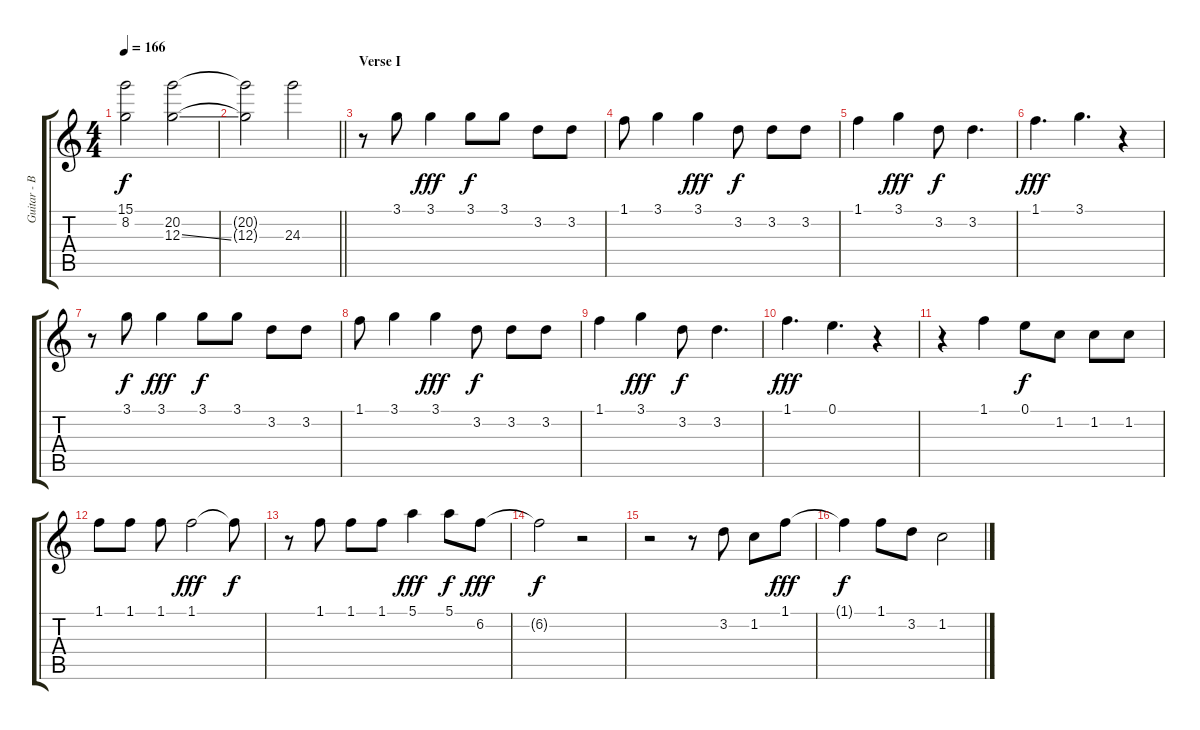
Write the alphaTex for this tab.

\track ("Guitar - Blackmore - Дыма" "Guitar - B") {instrument distortionguitar}
\staff {score tabs}
\tuning (E4 B3 G3 D3 A2 E2) {hide}
\ts (4 4)
\tempo 166
\clef g2
\ks c
(15.1{t} 8.2{t}).2{dy f volume 6} (20.2 12.3{ss}).2 |
\barLineRight lightlight
(20.2{t} 12.3{t}).2 24.3.2 |
\section ("" "Verse I")
r.8 3.1.8{volume 13} 3.1.4{dy fff} 3.1.8{dy f} 3.1.8 3.2.8 3.2.8 |
1.1.8 3.1.4 3.1.4{dy fff} 3.2.8{dy f} 3.2.8 3.2.8 |
1.1.4 3.1.4{dy fff} 3.2.8{dy f} 3.2.4{d} |
1.1.4{d dy fff} 3.1.4{d} r.4 |
r.8 3.1.8{dy f} 3.1.4{dy fff} 3.1.8{dy f} 3.1.8 3.2.8 3.2.8 |
1.1.8 3.1.4 3.1.4{dy fff} 3.2.8{dy f} 3.2.8 3.2.8 |
1.1.4 3.1.4{dy fff} 3.2.8{dy f} 3.2.4{d} |
1.1.4{d dy fff} 0.1.4{d} r.4 |
r.4 1.1.4 0.1.8{dy f} 1.2.8 1.2.8 1.2.8 |
1.1.8 1.1.8 1.1.8 1.1.2{dy fff} 1.1{t}.8{dy f} |
r.8 1.1.8 1.1.8 1.1.8 5.1.4{dy fff} 5.1.8{dy f} 6.2.8{dy fff} |
6.2{t}.2{dy f} r.2 |
r.2 r.8 3.2.8 1.2.8 1.1.8{dy fff} |
1.1{t}.4{dy f} 1.1.8 3.2.8 1.2.2
